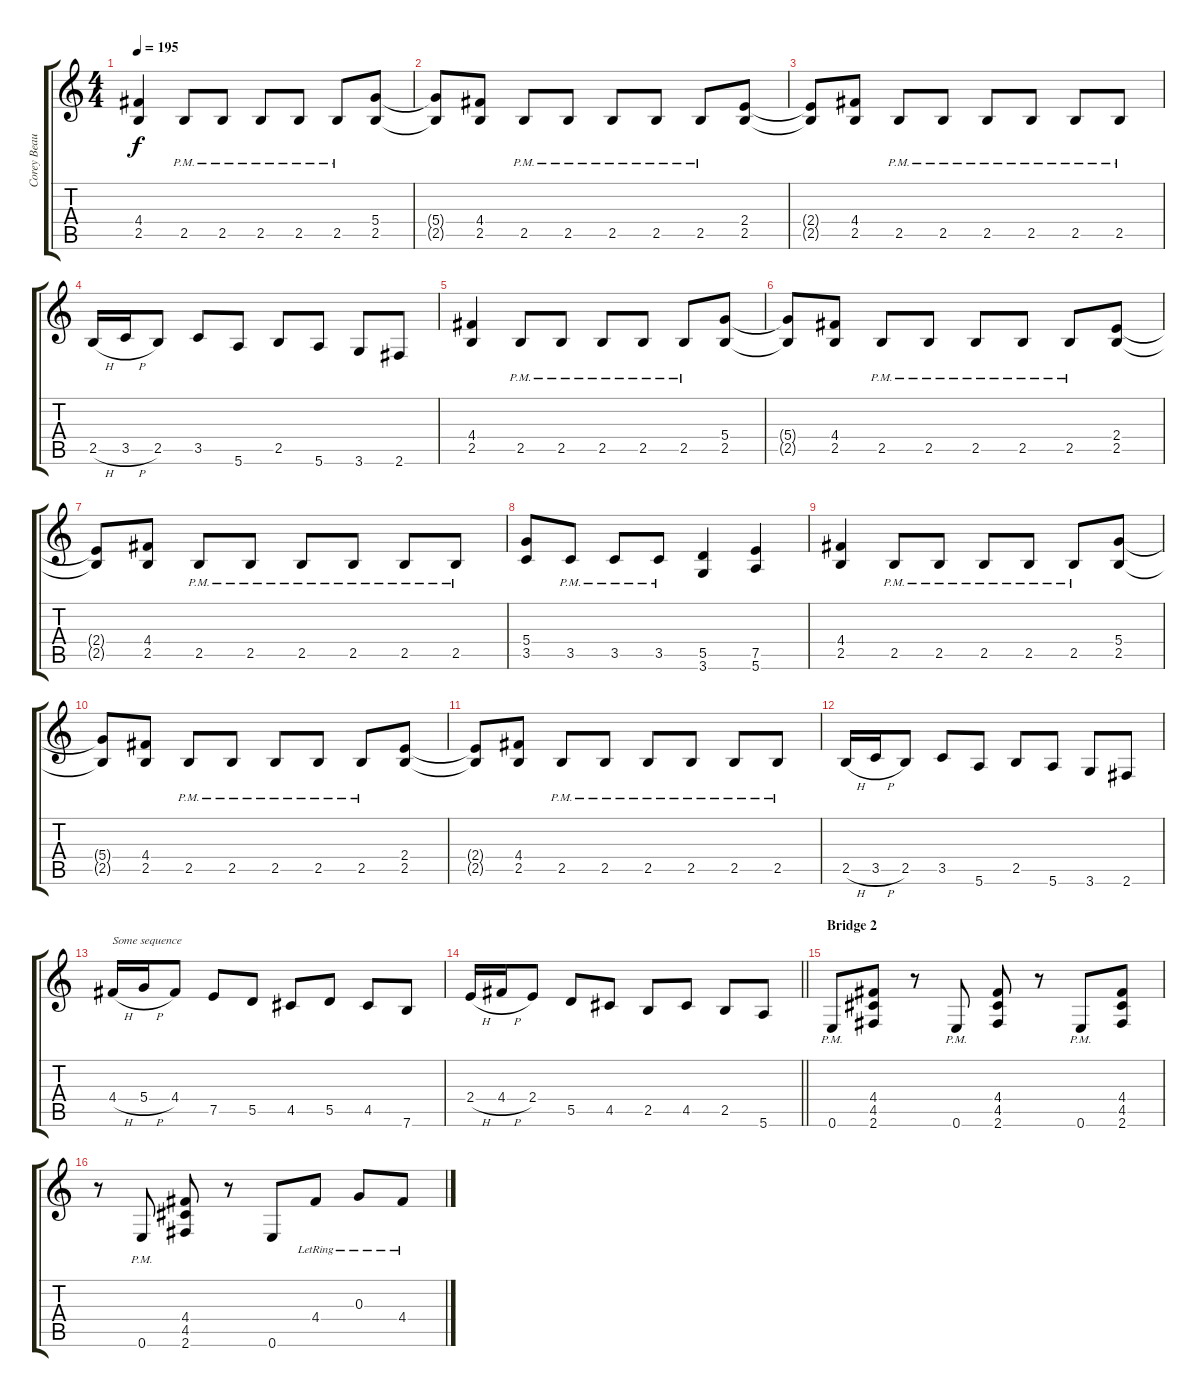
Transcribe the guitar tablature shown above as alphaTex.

\track ("Corey Beaulieu" "Corey Beau") {instrument distortionguitar}
\staff {score tabs}
\tuning (E4 B3 G3 D3 A2 E2) {hide}
\ts (4 4)
\tempo 195
\clef g2
\ks c
(4.4 2.5).4{dy f} 2.5{pm}.8 2.5{pm}.8 2.5{pm}.8 2.5{pm}.8 2.5{pm}.8 (5.4 2.5).8 |
(5.4{t} 2.5{t}).8 (4.4 2.5).8 2.5{pm}.8 2.5{pm}.8 2.5{pm}.8 2.5{pm}.8 2.5{pm}.8 (2.4 2.5).8 |
(2.4{t} 2.5{t}).8 (4.4 2.5).8 2.5{pm}.8 2.5{pm}.8 2.5{pm}.8 2.5{pm}.8 2.5{pm}.8 2.5{pm}.8 |
2.5{h}.16 3.5{h}.16 2.5.8 3.5.8 5.6.8 2.5.8 5.6.8 3.6.8 2.6.8 |
(4.4 2.5).4 2.5{pm}.8 2.5{pm}.8 2.5{pm}.8 2.5{pm}.8 2.5{pm}.8 (5.4 2.5).8 |
(5.4{t} 2.5{t}).8 (4.4 2.5).8 2.5{pm}.8 2.5{pm}.8 2.5{pm}.8 2.5{pm}.8 2.5{pm}.8 (2.4 2.5).8 |
(2.4{t} 2.5{t}).8 (4.4 2.5).8 2.5{pm}.8 2.5{pm}.8 2.5{pm}.8 2.5{pm}.8 2.5{pm}.8 2.5{pm}.8 |
(5.4 3.5).8 3.5{pm}.8 3.5{pm}.8 3.5{pm}.8 (5.5 3.6).4 (7.5 5.6).4 |
(4.4 2.5).4 2.5{pm}.8 2.5{pm}.8 2.5{pm}.8 2.5{pm}.8 2.5{pm}.8 (5.4 2.5).8 |
(5.4{t} 2.5{t}).8 (4.4 2.5).8 2.5{pm}.8 2.5{pm}.8 2.5{pm}.8 2.5{pm}.8 2.5{pm}.8 (2.4 2.5).8 |
(2.4{t} 2.5{t}).8 (4.4 2.5).8 2.5{pm}.8 2.5{pm}.8 2.5{pm}.8 2.5{pm}.8 2.5{pm}.8 2.5{pm}.8 |
2.5{h}.16 3.5{h}.16 2.5.8 3.5.8 5.6.8 2.5.8 5.6.8 3.6.8 2.6.8 |
4.4{h}.16{txt "Some sequence"} 5.4{h}.16 4.4.8 7.5.8 5.5.8 4.5.8 5.5.8 4.5.8 7.6.8 |
\barLineRight lightlight
2.4{h}.16 4.4{h}.16 2.4.8 5.5.8 4.5.8 2.5.8 4.5.8 2.5.8 5.6.8 |
\section ("" "Bridge 2")
0.6{pm}.8 (4.4 4.5 2.6).8 r.8 0.6{pm}.8 (4.4 4.5 2.6).8 r.8 0.6{pm}.8 (4.4 4.5 2.6).8 |
r.8 0.6{pm}.8 (4.4 4.5 2.6).8 r.8 0.6.8 4.4{lr}.8 0.3{lr}.8 4.4{lr}.8
